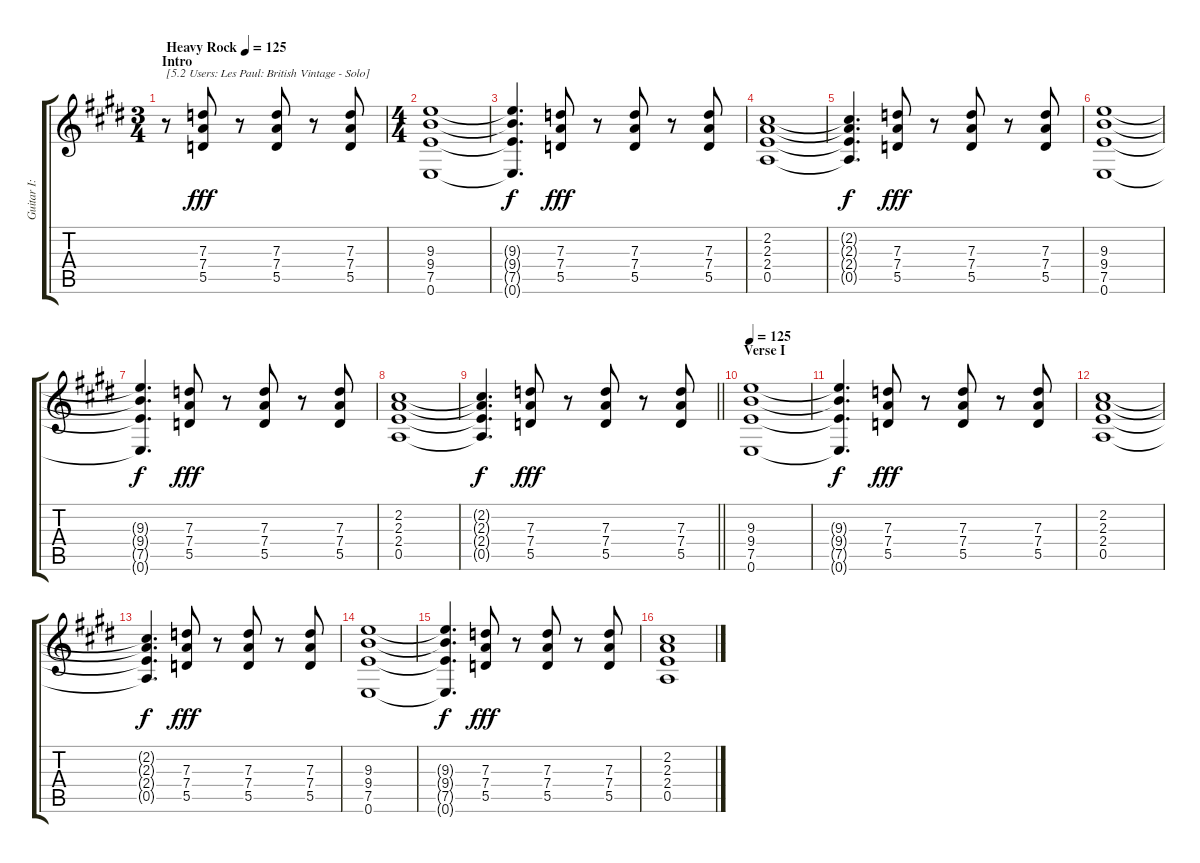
\track ("Guitar I: Rik" "Guitar I: ") {instrument distortionguitar}
\staff {score tabs}
\tuning (E4 B3 G3 D3 A2 E2) {hide}
\ts (3 4)
\section ("" "Intro")
\tempo (125 "Heavy Rock")
\tempo 128
\tempo (125 "Heavy Rock")
\clef g2
\ks e
r.8{txt "[5.2 Users: Les Paul: British Vintage - Solo]" dy fff instrument distortionguitar} (7.3 7.4 5.5).8 r.8 (7.3 7.4 5.5).8 r.8 (7.3 7.4 5.5).8 |
\ts (4 4)
(9.3 9.4 7.5 0.6).1 |
(9.3{t} 9.4{t} 7.5{t} 0.6{t}).4{d dy f} (7.3 7.4 5.5).8{dy fff} r.8 (7.3 7.4 5.5).8 r.8 (7.3 7.4 5.5).8 |
(2.2 2.3 2.4 0.5).1 |
(2.2{t} 2.3{t} 2.4{t} 0.5{t}).4{d dy f} (7.3 7.4 5.5).8{dy fff} r.8 (7.3 7.4 5.5).8 r.8 (7.3 7.4 5.5).8 |
(9.3 9.4 7.5 0.6).1 |
(9.3{t} 9.4{t} 7.5{t} 0.6{t}).4{d dy f} (7.3 7.4 5.5).8{dy fff} r.8 (7.3 7.4 5.5).8 r.8 (7.3 7.4 5.5).8 |
(2.2 2.3 2.4 0.5).1 |
\barLineRight lightlight
(2.2{t} 2.3{t} 2.4{t} 0.5{t}).4{d dy f} (7.3 7.4 5.5).8{dy fff} r.8 (7.3 7.4 5.5).8 r.8 (7.3 7.4 5.5).8 |
\section ("" "Verse I")
\tempo 125
(9.3 9.4 7.5 0.6).1 |
(9.3{t} 9.4{t} 7.5{t} 0.6{t}).4{d dy f} (7.3 7.4 5.5).8{dy fff} r.8 (7.3 7.4 5.5).8 r.8 (7.3 7.4 5.5).8 |
(2.2 2.3 2.4 0.5).1 |
(2.2{t} 2.3{t} 2.4{t} 0.5{t}).4{d dy f} (7.3 7.4 5.5).8{dy fff} r.8 (7.3 7.4 5.5).8 r.8 (7.3 7.4 5.5).8 |
(9.3 9.4 7.5 0.6).1 |
(9.3{t} 9.4{t} 7.5{t} 0.6{t}).4{d dy f} (7.3 7.4 5.5).8{dy fff} r.8 (7.3 7.4 5.5).8 r.8 (7.3 7.4 5.5).8 |
(2.2 2.3 2.4 0.5).1
